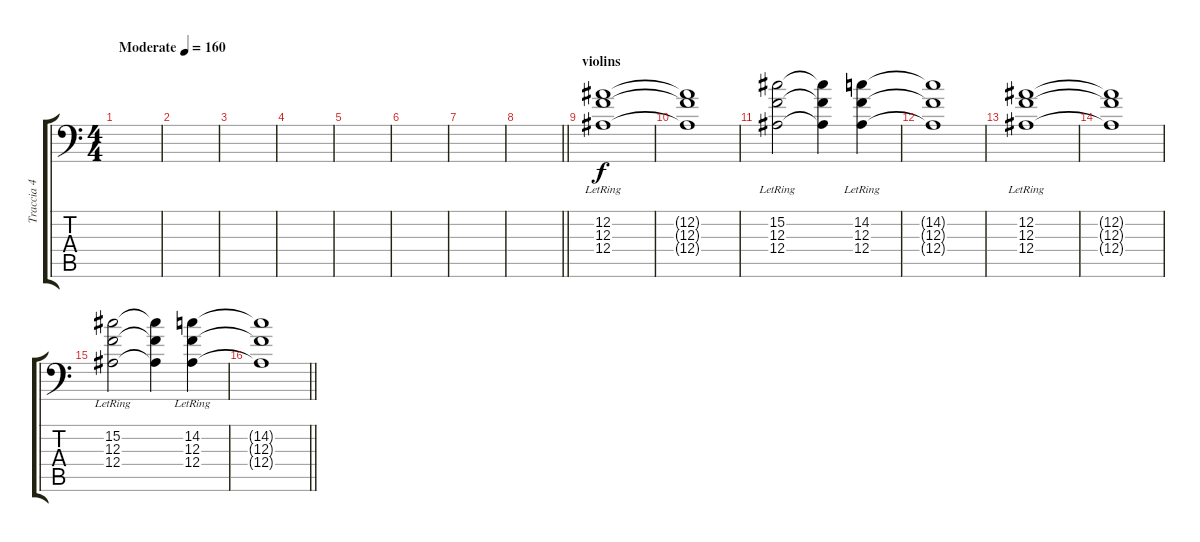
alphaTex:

\track ("Traccia 4" "Traccia 4") {instrument stringensemble2}
\staff {score tabs}
\tuning (C4 Bb3 F3 Bb2 F2 Bb1) {hide}
\ts (4 4)
\tempo (160 "Moderate")
\clef f4
\ks c
|
|
|
|
|
|
|
\barLineRight lightlight
|
\section ("" "violins")
(12.2{lr} 12.3{lr} 12.4{lr}).1 |
(12.2{t} 12.3{t} 12.4{t}).1 |
(15.2{lr} 12.3{lr} 12.4{lr}).2 (15.2{t} 12.3{t} 12.4{t}).4 (14.2{lr} 12.3{lr} 12.4{lr}).4 |
(14.2{t} 12.3{t} 12.4{t}).1 |
(12.2{lr} 12.3{lr} 12.4{lr}).1 |
(12.2{t} 12.3{t} 12.4{t}).1 |
(15.2{lr} 12.3{lr} 12.4{lr}).2 (15.2{t} 12.3{t} 12.4{t}).4 (14.2{lr} 12.3{lr} 12.4{lr}).4 |
\barLineRight lightlight
(14.2{t} 12.3{t} 12.4{t}).1
